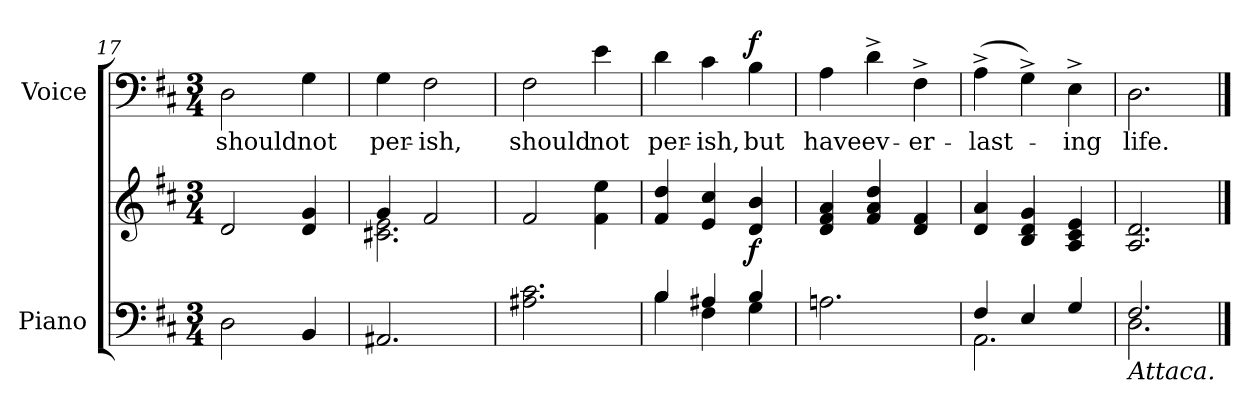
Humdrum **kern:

**kern	**kern	**dynam	**kern	**text	**dynam
*part2	*part2	*part2	*part1	*part1	*part1
*staff3	*staff2	*staff2/3	*staff1	*staff1	*staff1
*I"Piano	*	*	*I"Voice	*	*
*I'Pno.	*	*	*I'Voice	*	*
*clefF4	*clefG2	*	*clefF4	*	*
*k[f#c#]	*k[f#c#]	*	*k[f#c#]	*	*
*D:	*D:	*	*D:	*	*
*M3/4	*M3/4	*	*M3/4	*	*
=17	=17	=17	=17	=17	=17
!	!	!	!	!LO:LY:b:color=#000000	!
2Di\	2di/	.	2Di\	should	.
!	!	!	!	!LO:LY:b:color=#000000	!
4BBi/	4di/ 4gi	.	4Gi\	not	.
=18	=18	=18	=18	=18	=18
*	*^	*	*	*	*
!	!	!	!	!	!LO:LY:b:color=#000000	!
2.AA#Xi/	4gi/	2.c#Xi\ 2.ei	.	4Gi\	per-	.
!	!	!	!	!	!LO:LY:b:color=#000000	!
.	2f#i/	.	.	2F#i\	-ish,	.
*	*v	*v	*	*	*	*
=19	=19	=19	=19	=19	=19
!	!	!	!	!LO:LY:b:color=#000000	!
2.A#Xi\ 2.c#i	2f#i/	.	2F#i\	should	.
!	!	!	!	!LO:LY:b:color=#000000	!
.	4f#i\ 4eei	.	4ei\	not	.
=20	=20	=20	=20	=20	=20
*^	*	*	*	*	*
!	!	!	!	!	!LO:LY:b:color=#000000	!
4Bi/	4Bi\	4f#i/ 4ddi	.	4di\	per-	.
!	!	!	!	!	!LO:LY:b:color=#000000	!
4A#Xi/	4F#i\	4ei/ 4cc#i	.	4c#i\	-ish,	.
!	!	!	!	!	!LO:LY:b:color=#000000	!
4Bi/	4Gi\	4di/ 4bi	f	4Bi\	but	f
*v	*v	*	*	*	*	*
=21	=21	=21	=21	=21	=21
*^	*	*	*	*	*
!	!	!	!	!	!LO:LY:b:color=#000000	!
*v	*v	*	*	*	*	*
2.Ani\	4di/ 4f#i 4ai	.	4Ai\	have	.
!	!	!	!	!LO:LY:b:color=#000000	!
.	4f#i/ 4ai 4ddi	.	4d^i\	ev-	.
!	!	!	!	!LO:LY:b:color=#000000	!
.	4di/ 4f#i	.	4F#^i\	-er-	.
=22	=22	=22	=22	=22	=22
*^	*	*	*	*	*
!	!	!	!	!	!LO:LY:b:color=#000000	!
4F#i/	2.AAi\	4di/ 4ai	.	(4A^i\	-last-	.
4Ei/	.	4Bi/ 4di 4gi	.	4G^i\)	.	.
!	!	!	!	!	!LO:LY:b:color=#000000	!
4Gi/	.	4Ai/ 4c#i 4ei	.	4E^i\	-ing	.
=23	=23	=23	=23	=23	=23	=23
!LO:TX:b:i:t=Attaca.	!	!	!	!	!	!
!	!	!	!	!	!LO:LY:b:color=#000000	!
2.F#i/	2.Di\	2.Ai/ 2.di	.	2.Di\	life.	.
*v	*v	*	*	*	*	*
==	==	==	==	==	==
*-	*-	*-	*-	*-	*-
